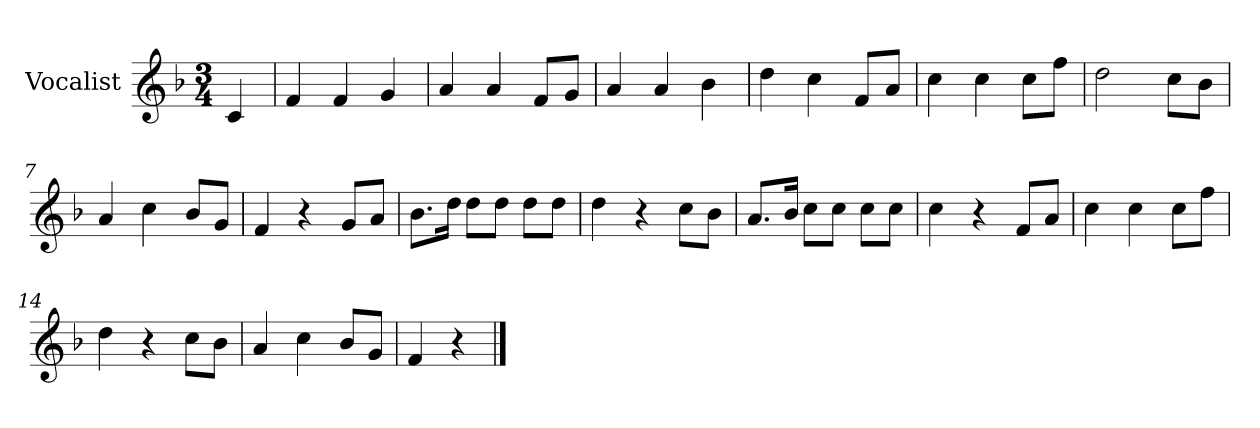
**kern
*part1
*staff1
*I"Vocalist
*k[b-]
*F:
*M3/4
=
4c
=1
4f
4f
4g
=2
4a
4a
8fL
8gJ
=3
4a
4a
4b-
=4
4dd
4cc
8fL
8aJ
=5
4cc
4cc
8ccL
8ffJ
=6
2dd
8ccL
8b-J
=7
4a
4cc
8b-L
8gJ
=8
4f
4r
8gL
8aJ
=9
8.b-L
16ddJk
8ddL
8ddJ
8ddL
8ddJ
=10
4dd
4r
8ccL
8b-J
=11
8.aL
16b-Jk
8ccL
8ccJ
8ccL
8ccJ
=12
4cc
4r
8fL
8aJ
=13
4cc
4cc
8ccL
8ffJ
=14
4dd
4r
8ccL
8b-J
=15
4a
4cc
8b-L
8gJ
=16
4f
4r
==
*-
